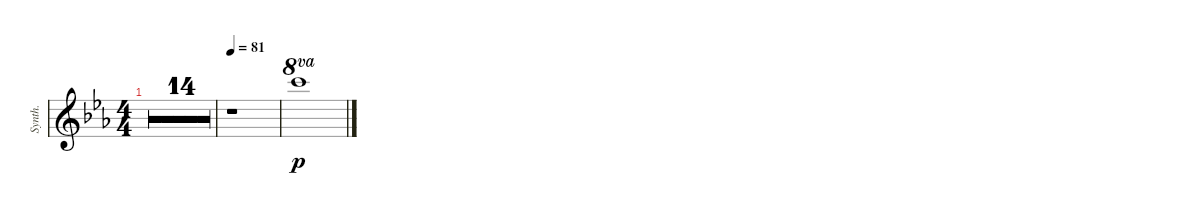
\bracketExtendMode groupsimilarinstruments
\otherSystemsTrackNameOrientation horizontal
\defaultBarNumberDisplay FirstOfSystem
\track ("Synthesizer" "Synth.") {multiBarRest instrument synthstrings1}
\staff {score}
\tuning (E4 B3 G3 D3 A2 E2)
\ts (4 4)
\tempo 77
\clef g2
\ks eb
r.1{dy p beam Down} |
r.1{beam Down} |
r.1{beam Down} |
r.1{beam Down} |
r.1{beam Down} |
r.1{beam Down} |
r.1{beam Down} |
r.1{beam Down} |
r.1{beam Down} |
r.1{beam Down} |
r.1{beam Down} |
r.1{beam Down} |
r.1{beam Down} |
r.1{beam Down} |
\tempo 81
r.1{beam Down} |
32.1{acc forcenatural}.1{ot 8va beam Down}
